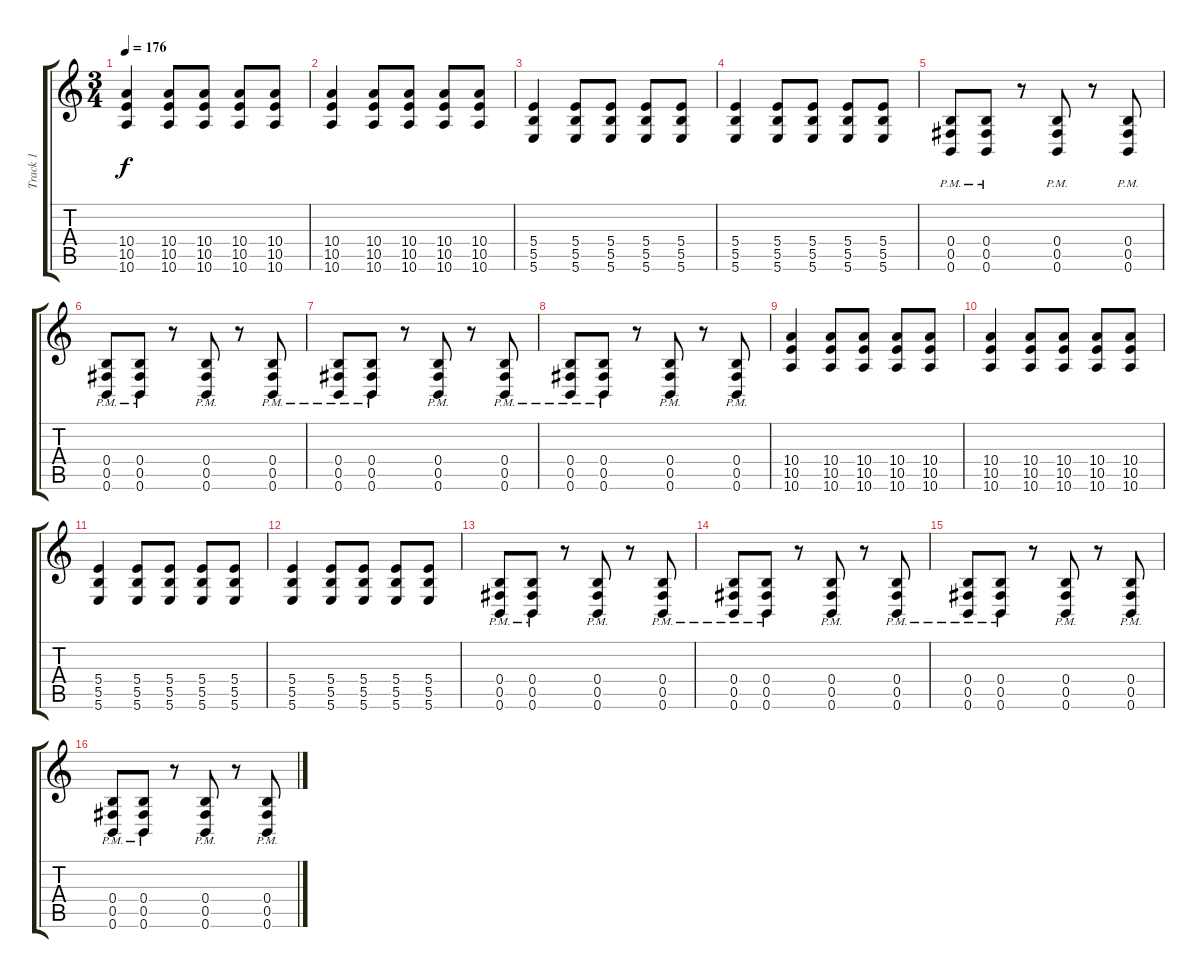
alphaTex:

\track ("Track 1" "Track 1") {instrument distortionguitar}
\staff {score tabs}
\tuning (Db4 Ab3 E3 B2 Gb2 B1) {hide}
\ts (3 4)
\tempo 176
\clef g2
\ks c
(10.4 10.5 10.6).4{dy f} (10.4 10.5 10.6).8 (10.4 10.5 10.6).8 (10.4 10.5 10.6).8 (10.4 10.5 10.6).8 |
(10.4 10.5 10.6).4 (10.4 10.5 10.6).8 (10.4 10.5 10.6).8 (10.4 10.5 10.6).8 (10.4 10.5 10.6).8 |
(5.4 5.5 5.6).4 (5.4 5.5 5.6).8 (5.4 5.5 5.6).8 (5.4 5.5 5.6).8 (5.4 5.5 5.6).8 |
(5.4 5.5 5.6).4 (5.4 5.5 5.6).8 (5.4 5.5 5.6).8 (5.4 5.5 5.6).8 (5.4 5.5 5.6).8 |
(0.4{pm} 0.5{pm} 0.6{pm}).8 (0.4{pm} 0.5{pm} 0.6{pm}).8 r.8 (0.4{pm} 0.5{pm} 0.6{pm}).8 r.8 (0.4{pm} 0.5{pm} 0.6{pm}).8 |
(0.4{pm} 0.5{pm} 0.6{pm}).8 (0.4{pm} 0.5{pm} 0.6{pm}).8 r.8 (0.4{pm} 0.5{pm} 0.6{pm}).8 r.8 (0.4{pm} 0.5{pm} 0.6{pm}).8 |
(0.4{pm} 0.5{pm} 0.6{pm}).8 (0.4{pm} 0.5{pm} 0.6{pm}).8 r.8 (0.4{pm} 0.5{pm} 0.6{pm}).8 r.8 (0.4{pm} 0.5{pm} 0.6{pm}).8 |
(0.4{pm} 0.5{pm} 0.6{pm}).8 (0.4{pm} 0.5{pm} 0.6{pm}).8 r.8 (0.4{pm} 0.5{pm} 0.6{pm}).8 r.8 (0.4{pm} 0.5{pm} 0.6{pm}).8 |
(10.4 10.5 10.6).4 (10.4 10.5 10.6).8 (10.4 10.5 10.6).8 (10.4 10.5 10.6).8 (10.4 10.5 10.6).8 |
(10.4 10.5 10.6).4 (10.4 10.5 10.6).8 (10.4 10.5 10.6).8 (10.4 10.5 10.6).8 (10.4 10.5 10.6).8 |
(5.4 5.5 5.6).4 (5.4 5.5 5.6).8 (5.4 5.5 5.6).8 (5.4 5.5 5.6).8 (5.4 5.5 5.6).8 |
(5.4 5.5 5.6).4 (5.4 5.5 5.6).8 (5.4 5.5 5.6).8 (5.4 5.5 5.6).8 (5.4 5.5 5.6).8 |
(0.4{pm} 0.5{pm} 0.6{pm}).8 (0.4{pm} 0.5{pm} 0.6{pm}).8 r.8 (0.4{pm} 0.5{pm} 0.6{pm}).8 r.8 (0.4{pm} 0.5{pm} 0.6{pm}).8 |
(0.4{pm} 0.5{pm} 0.6{pm}).8 (0.4{pm} 0.5{pm} 0.6{pm}).8 r.8 (0.4{pm} 0.5{pm} 0.6{pm}).8 r.8 (0.4{pm} 0.5{pm} 0.6{pm}).8 |
(0.4{pm} 0.5{pm} 0.6{pm}).8 (0.4{pm} 0.5{pm} 0.6{pm}).8 r.8 (0.4{pm} 0.5{pm} 0.6{pm}).8 r.8 (0.4{pm} 0.5{pm} 0.6{pm}).8 |
(0.4{pm} 0.5{pm} 0.6{pm}).8 (0.4{pm} 0.5{pm} 0.6{pm}).8 r.8 (0.4{pm} 0.5{pm} 0.6{pm}).8 r.8 (0.4{pm} 0.5{pm} 0.6{pm}).8
